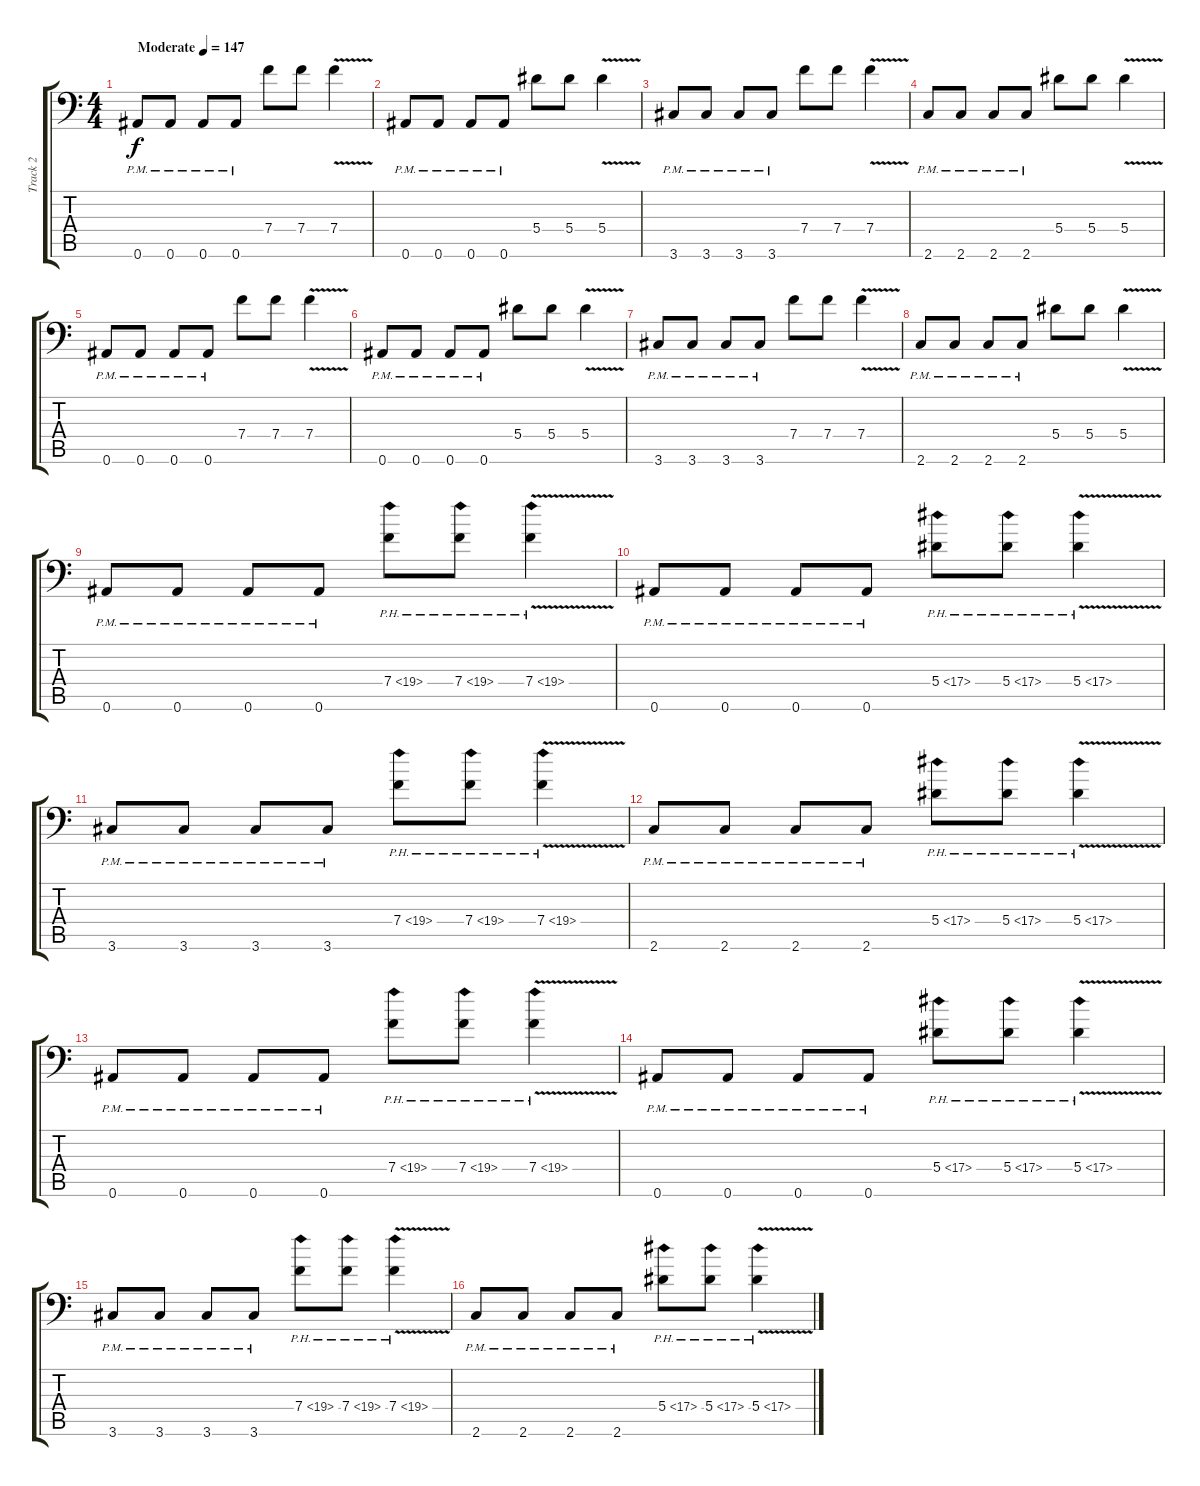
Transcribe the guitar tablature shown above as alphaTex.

\track ("Track 2" "Track 2") {instrument distortionguitar}
\staff {score tabs}
\tuning (C4 G3 Eb3 Bb2 F2 Bb1) {hide}
\ts (4 4)
\tempo (147 "Moderate")
\clef f4
\ks c
0.6{pm}.8{dy f instrument distortionguitar} 0.6{pm}.8 0.6{pm}.8 0.6{pm}.8 7.4.8 7.4.8 7.4{v}.4 |
0.6{pm}.8 0.6{pm}.8 0.6{pm}.8 0.6{pm}.8 5.4.8 5.4.8 5.4{v}.4 |
3.6{pm}.8 3.6{pm}.8 3.6{pm}.8 3.6{pm}.8 7.4.8 7.4.8 7.4{v}.4 |
2.6{pm}.8 2.6{pm}.8 2.6{pm}.8 2.6{pm}.8 5.4.8 5.4.8 5.4{v}.4 |
0.6{pm}.8 0.6{pm}.8 0.6{pm}.8 0.6{pm}.8 7.4.8 7.4.8 7.4{v}.4 |
0.6{pm}.8 0.6{pm}.8 0.6{pm}.8 0.6{pm}.8 5.4.8 5.4.8 5.4{v}.4 |
3.6{pm}.8 3.6{pm}.8 3.6{pm}.8 3.6{pm}.8 7.4.8 7.4.8 7.4{v}.4 |
2.6{pm}.8 2.6{pm}.8 2.6{pm}.8 2.6{pm}.8 5.4.8 5.4.8 5.4{v}.4 |
0.6{pm}.8 0.6{pm}.8 0.6{pm}.8 0.6{pm}.8 7.4{ph 12}.8 7.4{ph 12}.8 7.4{ph 12 v}.4 |
0.6{pm}.8 0.6{pm}.8 0.6{pm}.8 0.6{pm}.8 5.4{ph 12}.8 5.4{ph 12}.8 5.4{ph 12 v}.4 |
3.6{pm}.8 3.6{pm}.8 3.6{pm}.8 3.6{pm}.8 7.4{ph 12}.8 7.4{ph 12}.8 7.4{ph 12 v}.4 |
2.6{pm}.8 2.6{pm}.8 2.6{pm}.8 2.6{pm}.8 5.4{ph 12}.8 5.4{ph 12}.8 5.4{ph 12 v}.4 |
0.6{pm}.8 0.6{pm}.8 0.6{pm}.8 0.6{pm}.8 7.4{ph 12}.8 7.4{ph 12}.8 7.4{ph 12 v}.4 |
0.6{pm}.8 0.6{pm}.8 0.6{pm}.8 0.6{pm}.8 5.4{ph 12}.8 5.4{ph 12}.8 5.4{ph 12 v}.4 |
3.6{pm}.8 3.6{pm}.8 3.6{pm}.8 3.6{pm}.8 7.4{ph 12}.8 7.4{ph 12}.8 7.4{ph 12 v}.4 |
2.6{pm}.8 2.6{pm}.8 2.6{pm}.8 2.6{pm}.8 5.4{ph 12}.8 5.4{ph 12}.8 5.4{ph 12 v}.4
